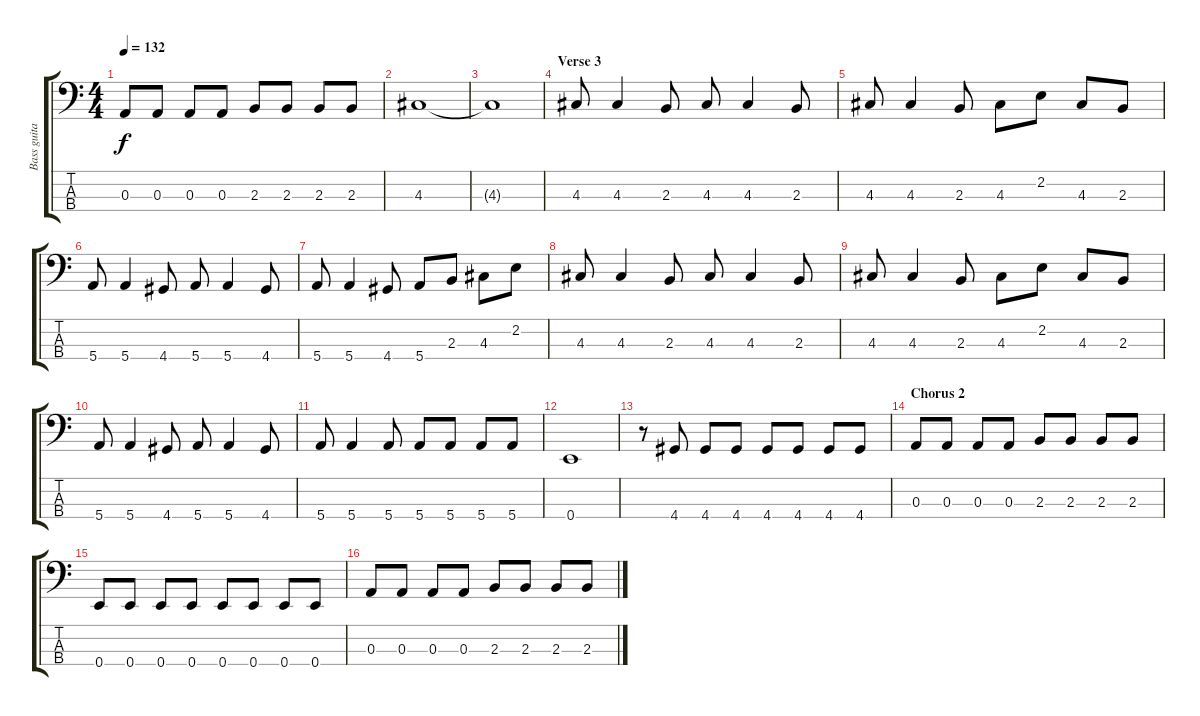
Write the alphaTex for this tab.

\track ("Bass guitar" "Bass guita") {instrument acousticguitarnylon}
\staff {score tabs}
\tuning (G2 D2 A1 E1) {hide}
\ts (4 4)
\tempo 132
\clef f4
\ks c
0.3.8{dy f} 0.3.8 0.3.8 0.3.8 2.3.8 2.3.8 2.3.8 2.3.8 |
4.3.1 |
4.3{t}.1 |
\section ("" "Verse 3")
4.3.8 4.3.4 2.3.8 4.3.8 4.3.4 2.3.8 |
4.3.8 4.3.4 2.3.8 4.3.8 2.2.8 4.3.8 2.3.8 |
5.4.8 5.4.4 4.4.8 5.4.8 5.4.4 4.4.8 |
5.4.8 5.4.4 4.4.8 5.4.8 2.3.8 4.3.8 2.2.8 |
4.3.8 4.3.4 2.3.8 4.3.8 4.3.4 2.3.8 |
4.3.8 4.3.4 2.3.8 4.3.8 2.2.8 4.3.8 2.3.8 |
5.4.8 5.4.4 4.4.8 5.4.8 5.4.4 4.4.8 |
5.4.8 5.4.4 5.4.8 5.4.8 5.4.8 5.4.8 5.4.8 |
0.4.1 |
r.8 4.4.8 4.4.8 4.4.8 4.4.8 4.4.8 4.4.8 4.4.8 |
\section ("" "Chorus 2")
0.3.8 0.3.8 0.3.8 0.3.8 2.3.8 2.3.8 2.3.8 2.3.8 |
0.4.8 0.4.8 0.4.8 0.4.8 0.4.8 0.4.8 0.4.8 0.4.8 |
0.3.8 0.3.8 0.3.8 0.3.8 2.3.8 2.3.8 2.3.8 2.3.8
